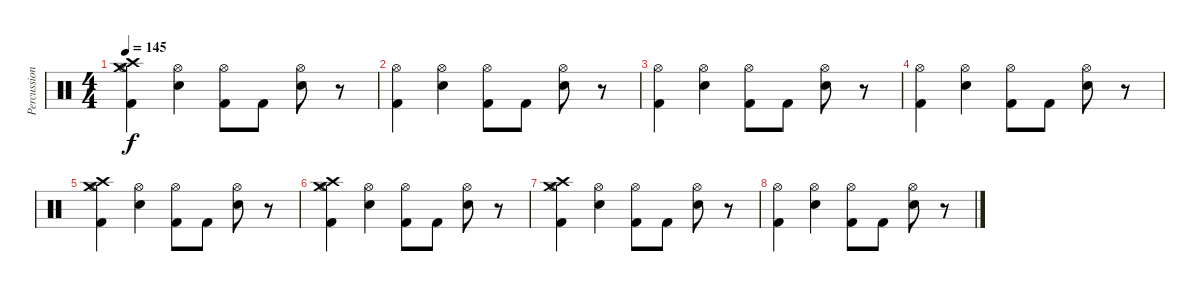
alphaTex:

\track ("Percussion" "Percussion") {instrument percussion}
\staff {score}
\articulation defaults
\ts (4 4)
\tempo 145
\clef neutral
\ks c
("Hi-Hat (open)" "Crash high (hit)" "Kick (hit) 2" "Crash medium (hit)").4{dy f} ("Hi-Hat (open)" "Electric Snare (hit)").4 ("Hi-Hat (open)" "Kick (hit) 2").8 "Kick (hit) 2".8 ("Hi-Hat (open)" "Electric Snare (hit)").8 r.8 |
("Hi-Hat (open)" "Kick (hit) 2").4 ("Hi-Hat (open)" "Electric Snare (hit)").4 ("Hi-Hat (open)" "Kick (hit) 2").8 "Kick (hit) 2".8 ("Hi-Hat (open)" "Electric Snare (hit)").8 r.8 |
("Hi-Hat (open)" "Kick (hit) 2").4 ("Hi-Hat (open)" "Electric Snare (hit)").4 ("Hi-Hat (open)" "Kick (hit) 2").8 "Kick (hit) 2".8 ("Hi-Hat (open)" "Electric Snare (hit)").8 r.8 |
("Hi-Hat (open)" "Kick (hit) 2").4 ("Hi-Hat (open)" "Electric Snare (hit)").4 ("Hi-Hat (open)" "Kick (hit) 2").8 "Kick (hit) 2".8 ("Hi-Hat (open)" "Electric Snare (hit)").8 r.8 |
("Hi-Hat (open)" "Crash high (hit)" "Kick (hit) 2" "Crash medium (hit)").4 ("Hi-Hat (open)" "Electric Snare (hit)").4 ("Hi-Hat (open)" "Kick (hit) 2").8 "Kick (hit) 2".8 ("Hi-Hat (open)" "Electric Snare (hit)").8 r.8 |
("Hi-Hat (open)" "Crash high (hit)" "Kick (hit) 2" "Crash medium (hit)").4 ("Hi-Hat (open)" "Electric Snare (hit)").4 ("Hi-Hat (open)" "Kick (hit) 2").8 "Kick (hit) 2".8 ("Hi-Hat (open)" "Electric Snare (hit)").8 r.8 |
("Hi-Hat (open)" "Crash high (hit)" "Kick (hit) 2" "Crash medium (hit)").4 ("Hi-Hat (open)" "Electric Snare (hit)").4 ("Hi-Hat (open)" "Kick (hit) 2").8 "Kick (hit) 2".8 ("Hi-Hat (open)" "Electric Snare (hit)").8 r.8 |
("Hi-Hat (open)" "Kick (hit) 2").4 ("Hi-Hat (open)" "Electric Snare (hit)").4 ("Hi-Hat (open)" "Kick (hit) 2").8 "Kick (hit) 2".8 ("Hi-Hat (open)" "Electric Snare (hit)").8 r.8
